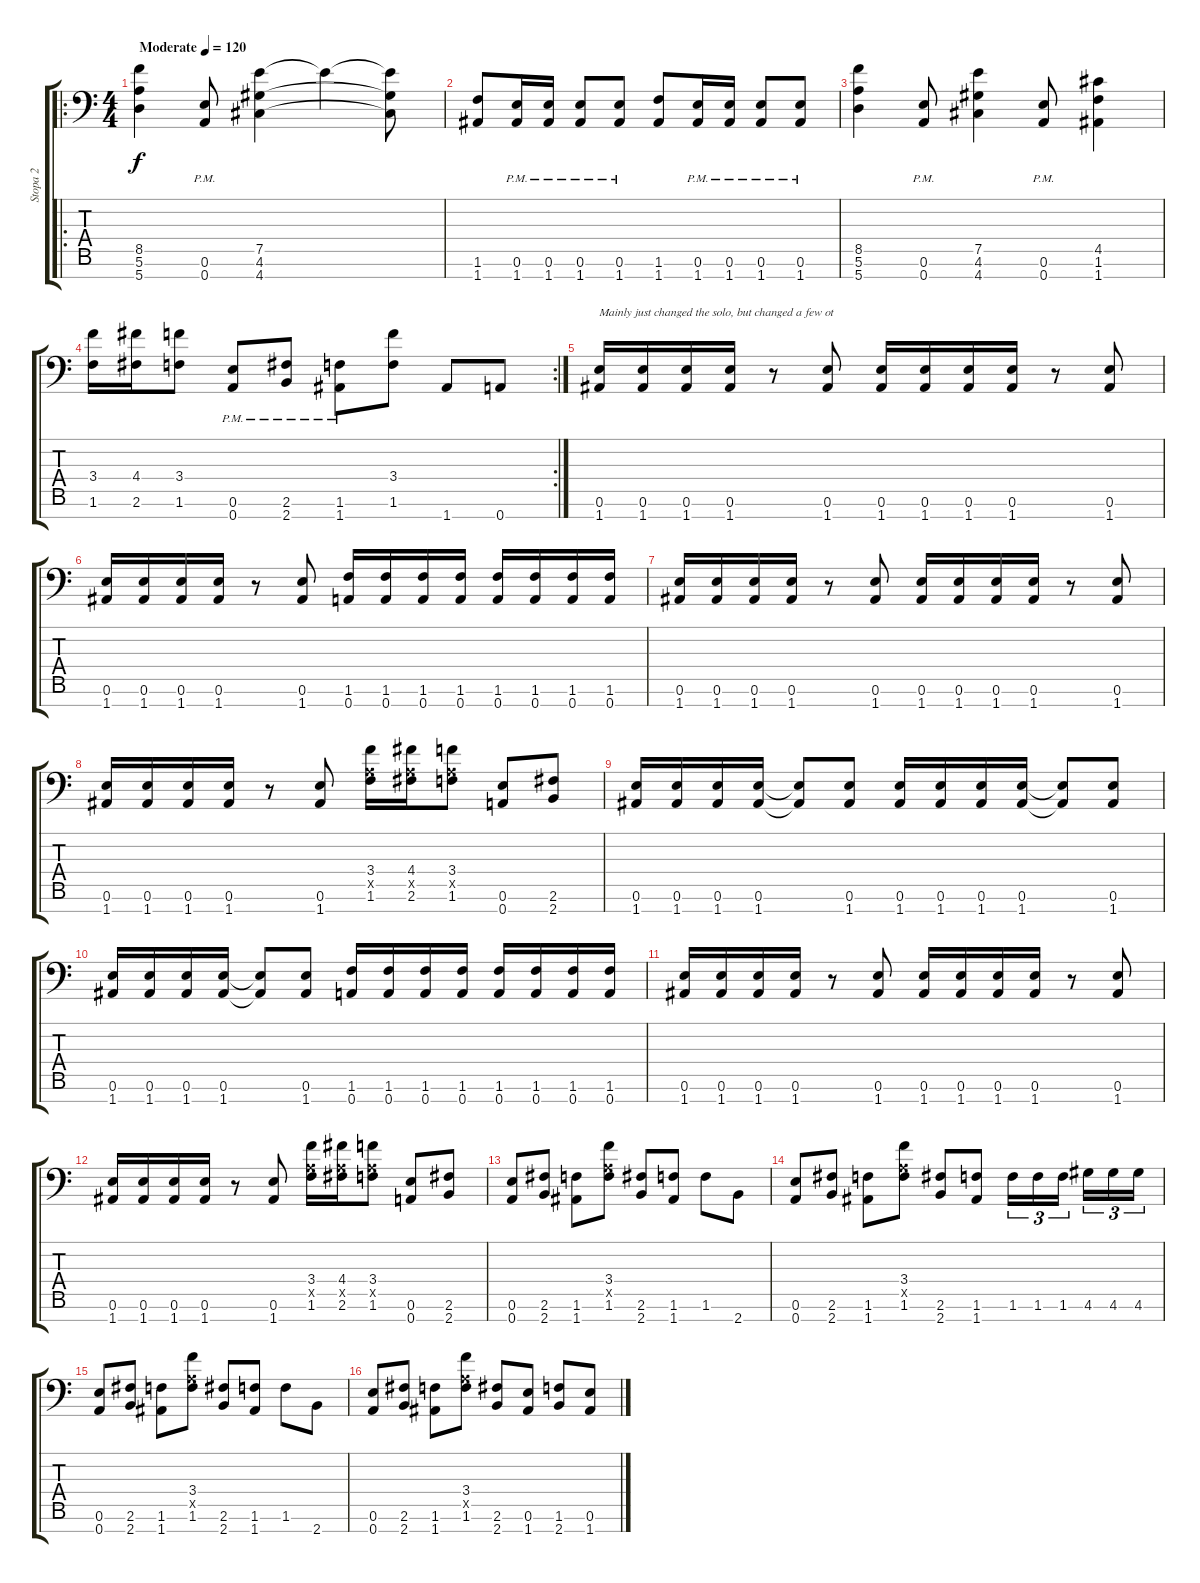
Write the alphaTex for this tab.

\track ("Stopa 2" "Stopa 2") {instrument distortionguitar}
\staff {score tabs}
\tuning (E4 B3 G3 D3 A2 E2 A1) {hide}
\ro
\ts (4 4)
\tempo (120 "Moderate")
\clef f4
\ks c
(8.5 5.6 5.7).4{dy f instrument distortionguitar} (0.6{pm} 0.7{pm}).8 (7.5 4.6 4.7).4 7.5{t}.4 (7.5{t} 4.6{t} 4.7{t}).8 |
(1.6 1.7).8 (0.6{pm} 1.7{pm}).16 (0.6{pm} 1.7{pm}).16 (0.6{pm} 1.7{pm}).8 (0.6{pm} 1.7{pm}).8 (1.6 1.7).8 (0.6{pm} 1.7{pm}).16 (0.6{pm} 1.7{pm}).16 (0.6{pm} 1.7{pm}).8 (0.6{pm} 1.7{pm}).8 |
(8.5 5.6 5.7).4 (0.6{pm} 0.7{pm}).8 (7.5 4.6 4.7).4 (0.6{pm} 0.7{pm}).8 (4.5 1.6 1.7).4 |
\rc 2
(3.4 1.6).16 (4.4 2.6).16 (3.4 1.6).8 (0.6{pm} 0.7{pm}).8 (2.6{pm} 2.7{pm}).8 (1.6{pm} 1.7{pm}).8 (3.4 1.6).8 1.7.8 0.7.8 |
(0.6 1.7).16{txt "Mainly just changed the solo, but changed a few ot"} (0.6 1.7).16 (0.6 1.7).16 (0.6 1.7).16 r.8 (0.6 1.7).8 (0.6 1.7).16 (0.6 1.7).16 (0.6 1.7).16 (0.6 1.7).16 r.8 (0.6 1.7).8 |
(0.6 1.7).16 (0.6 1.7).16 (0.6 1.7).16 (0.6 1.7).16 r.8 (0.6 1.7).8 (1.6 0.7).16 (1.6 0.7).16 (1.6 0.7).16 (1.6 0.7).16 (1.6 0.7).16 (1.6 0.7).16 (1.6 0.7).16 (1.6 0.7).16 |
(0.6 1.7).16 (0.6 1.7).16 (0.6 1.7).16 (0.6 1.7).16 r.8 (0.6 1.7).8 (0.6 1.7).16 (0.6 1.7).16 (0.6 1.7).16 (0.6 1.7).16 r.8 (0.6 1.7).8 |
(0.6 1.7).16 (0.6 1.7).16 (0.6 1.7).16 (0.6 1.7).16 r.8 (0.6 1.7).8 (3.4 0.5{x} 1.6).16 (4.4 0.5{x} 2.6).16 (3.4 0.5{x} 1.6).8 (0.6 0.7).8 (2.6 2.7).8 |
(0.6 1.7).16 (0.6 1.7).16 (0.6 1.7).16 (0.6 1.7).16 (0.6{t} 1.7{t}).8 (0.6 1.7).8 (0.6 1.7).16 (0.6 1.7).16 (0.6 1.7).16 (0.6 1.7).16 (0.6{t} 1.7{t}).8 (0.6 1.7).8 |
(0.6 1.7).16 (0.6 1.7).16 (0.6 1.7).16 (0.6 1.7).16 (0.6{t} 1.7{t}).8 (0.6 1.7).8 (1.6 0.7).16 (1.6 0.7).16 (1.6 0.7).16 (1.6 0.7).16 (1.6 0.7).16 (1.6 0.7).16 (1.6 0.7).16 (1.6 0.7).16 |
(0.6 1.7).16 (0.6 1.7).16 (0.6 1.7).16 (0.6 1.7).16 r.8 (0.6 1.7).8 (0.6 1.7).16 (0.6 1.7).16 (0.6 1.7).16 (0.6 1.7).16 r.8 (0.6 1.7).8 |
(0.6 1.7).16 (0.6 1.7).16 (0.6 1.7).16 (0.6 1.7).16 r.8 (0.6 1.7).8 (3.4 0.5{x} 1.6).16 (4.4 0.5{x} 2.6).16 (3.4 0.5{x} 1.6).8 (0.6 0.7).8 (2.6 2.7).8 |
(0.6 0.7).8 (2.6 2.7).8 (1.6 1.7).8 (3.4 0.5{x} 1.6).8 (2.6 2.7).8 (1.6 1.7).8 1.6.8 2.7.8 |
(0.6 0.7).8 (2.6 2.7).8 (1.6 1.7).8 (3.4 0.5{x} 1.6).8 (2.6 2.7).8 (1.6 1.7).8 1.6.16{tu (3 2)} 1.6.16{tu (3 2)} 1.6.16{tu (3 2) beam splitsecondary} 4.6.16{tu (3 2)} 4.6.16{tu (3 2)} 4.6.16{tu (3 2)} |
(0.6 0.7).8 (2.6 2.7).8 (1.6 1.7).8 (3.4 0.5{x} 1.6).8 (2.6 2.7).8 (1.6 1.7).8 1.6.8 2.7.8 |
(0.6 0.7).8 (2.6 2.7).8 (1.6 1.7).8 (3.4 0.5{x} 1.6).8 (2.6 2.7).8 (0.6 1.7).8 (1.6 2.7).8 (0.6 1.7).8
